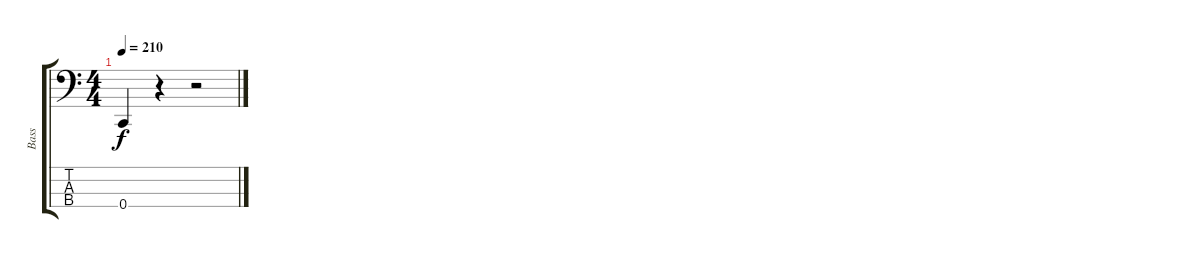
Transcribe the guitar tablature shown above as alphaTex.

\track ("Bass" "Bass") {instrument electricbasspick}
\staff {score tabs}
\tuning (F2 C2 G1 C1) {hide}
\ts (4 4)
\tempo 210
\clef f4
\ks c
0.4.4{dy f} r.4 r.2
